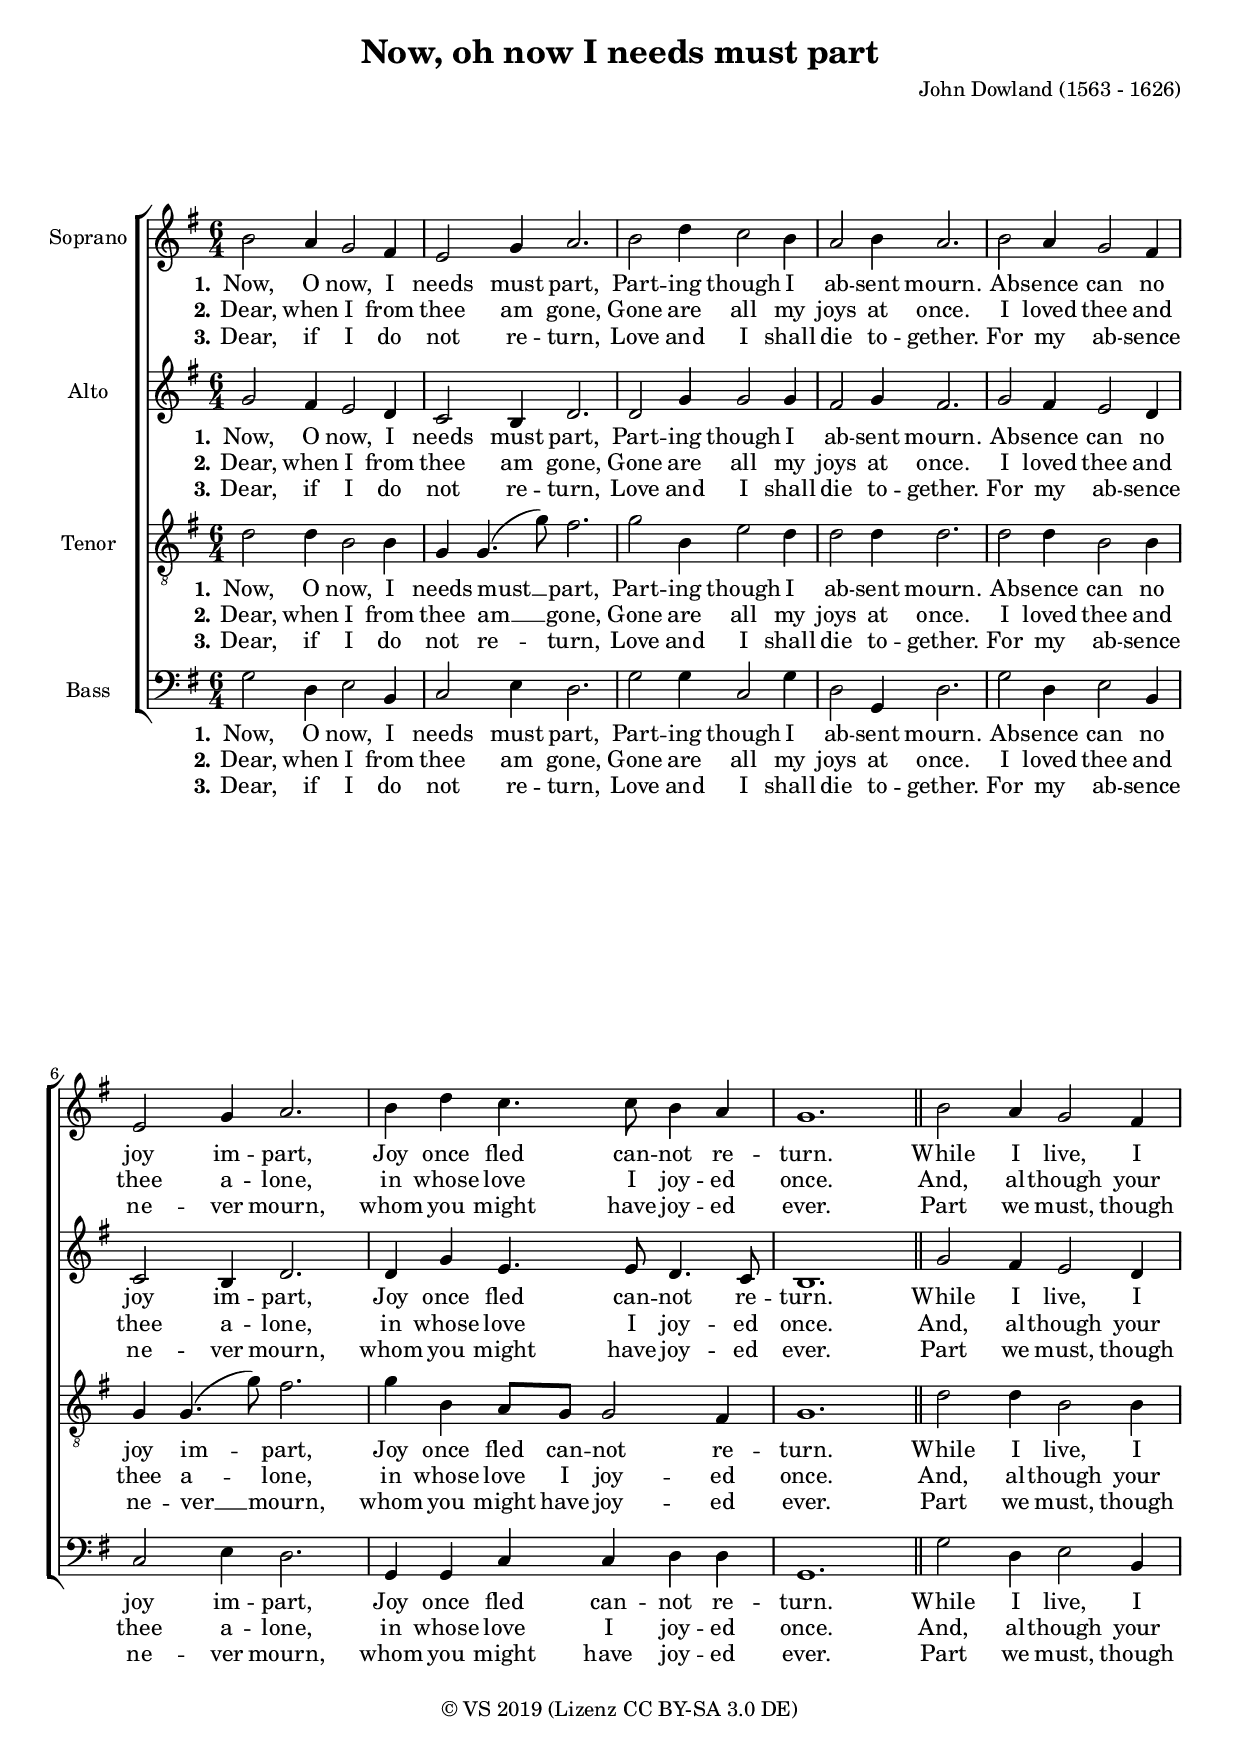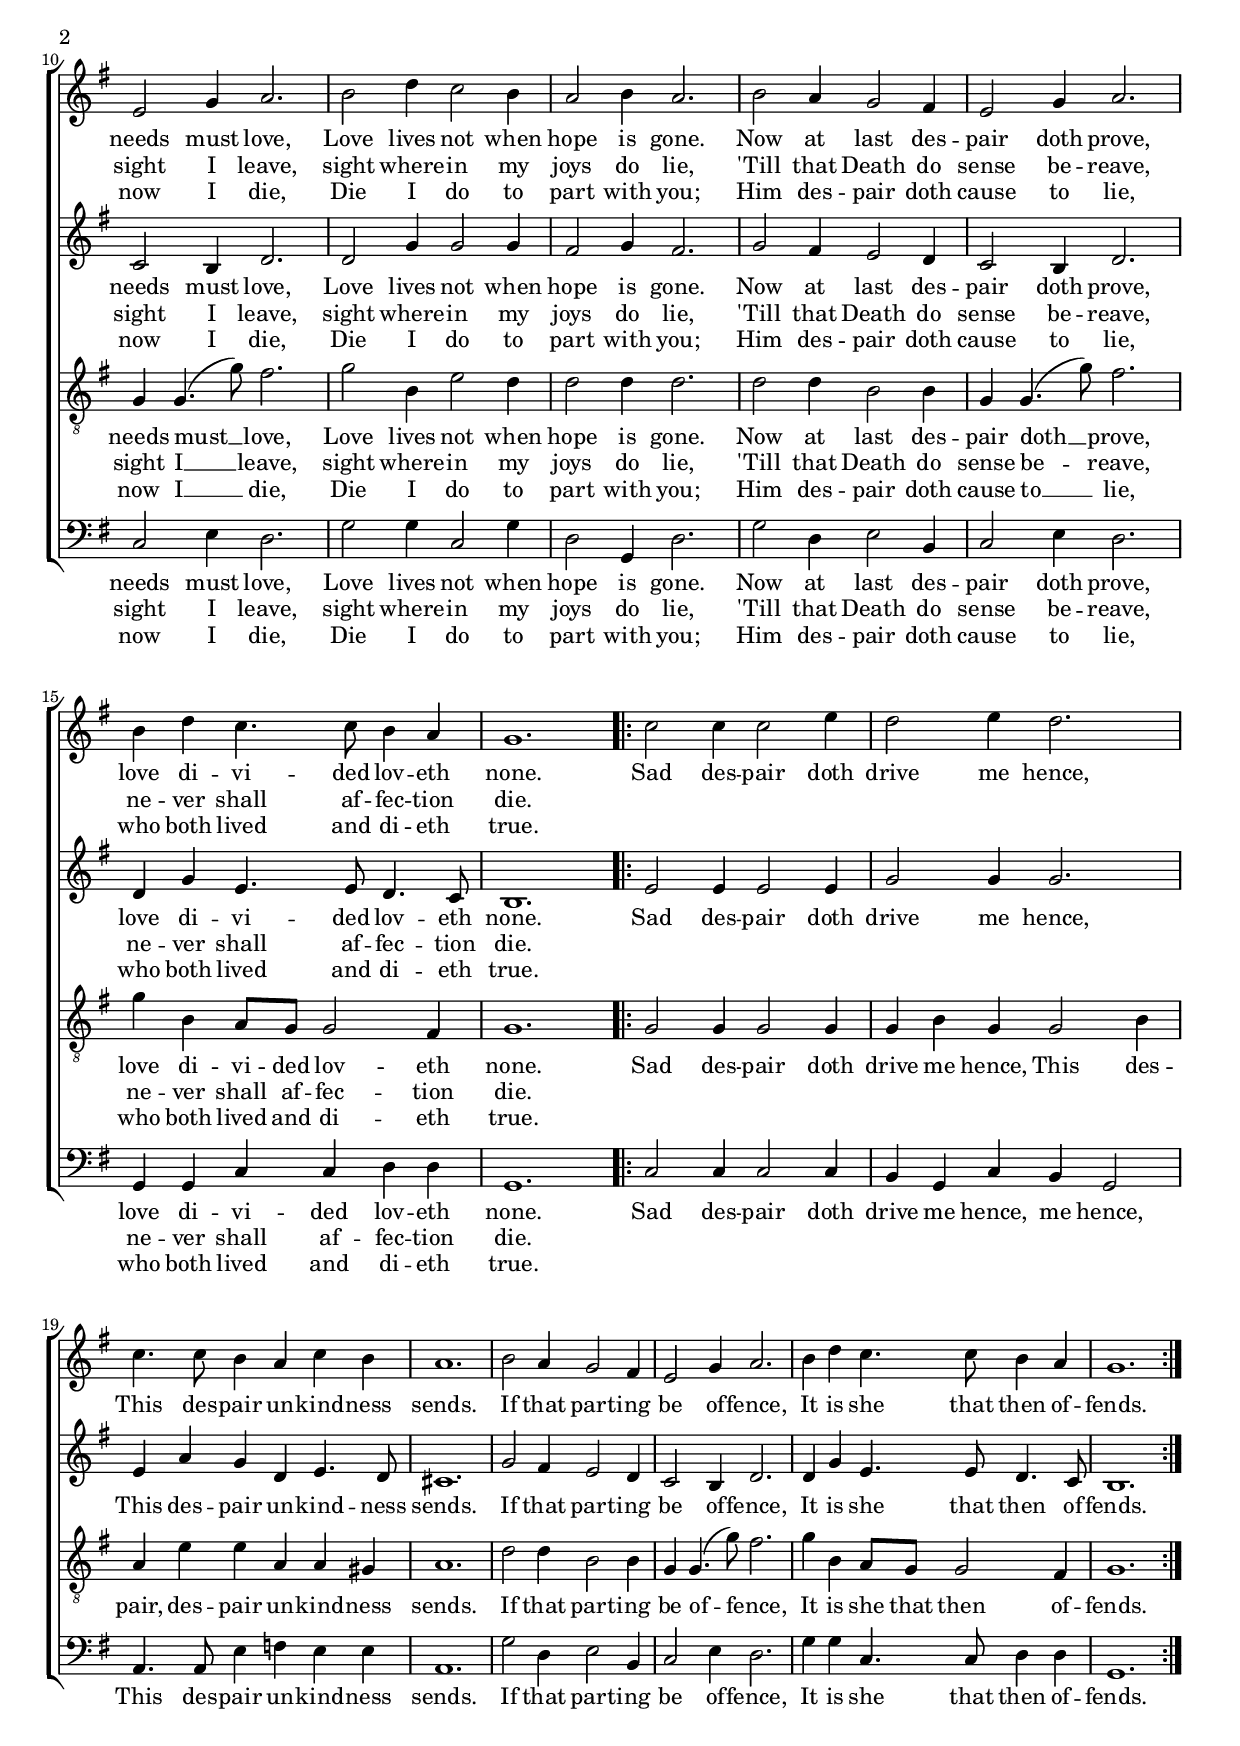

\version "2.18.2"

\language "deutsch"

#(set-global-staff-size 18)

\paper {
	#(include-special-characters)
	#(set-paper-size "a4")
%	system-system-spacing = #'((padding . 0) (basic-distance . 10))
%	ragged-last-bottom = ##f
%	ragged-bottom = ##f
%	print-all-headers = ##t
%	top-markup-spacing #'basic-distance = #5
}

\header {
    composer = "John Dowland (1563 - 1626)"
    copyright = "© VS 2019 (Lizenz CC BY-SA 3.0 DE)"
    title = "Now, oh now I needs must part"
	% Voreingestellte LilyPond-Tagline entfernen
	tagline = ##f
}

SopranoVerse = {
    h2 a4 g2 fis4 | % 2
    e2 g4 a2. | % 3
    h2 d4 c2 h4 | % 4
    a2 h4 a2. | % 5
    h2 a4 g2 fis4 | % 6
    e2 g4 a2. | % 7
    h4 d4 c4. c8 h4 a4 | % 8
    g1.
}

SopranoVoice =  \relative h' {
    \clef "treble" \key g \major \time 6/4
    \SopranoVerse
    \bar "||"
    \SopranoVerse
    \repeat volta 2 {
        | % 9
        c2 c4 c2 e4 |
        d2 e4 d2. | % 11
        c4. c8 h4 a4 c4 h4 | % 12
        a1. | % 13
        h2 a4 g2 fis4 | % 14
        e2 g4 a2. | % 15
        h4 d4 c4. c8 h4 a4 | % 16
        g1.
    }
}

SopranoVoiceLyricsOne =  \lyricmode {
	\set stanza = #"1."
	Now, O now, I needs must
    part, Part -- ing though I ab -- sent mourn. Ab -- sence can no
    joy im -- part, Joy once fled can -- not re -- turn.
    
	While I live, I needs must
    love, Love lives not when hope is gone. Now at last des -- pair
    doth prove, love di -- vi -- ded lov -- eth none.
    
    Sad des --
    pair doth drive me hence, This des -- pair un -- kind -- ness
    sends. If that part -- ing be of -- fence, It is she that then
    of -- fends.
}

LyricsTwo =  \lyricmode {
	\set stanza = #"2."
	Dear, when I from thee am gone,
	Gone are all my joys at once.
	I loved thee and thee a -- lone,
	in whose love I joy -- ed once.
	
	And, al -- though your sight I leave,
	sight where -- in my joys do lie,
	'Till that Death do sense be -- reave,
	ne -- ver shall af -- fec -- tion die.
}

LyricsThree =  \lyricmode {
	\set stanza = #"3."
	Dear, if I do not re -- turn,
	Love and I shall die to -- gether.
	For my ab -- sence ne -- ver mourn,
	whom you might have joy -- ed ever.
	Part we must, though now I die,
	Die I do to part with you;
	Him des -- pair doth cause to lie,
	who both lived and di -- eth true.
}

AltoVerse = {
    fis4 e2 d4 | % 2
    c2 h4 d2. | % 3
    d2 g4 g2 g4 | % 4
    fis2 g4 fis2. | % 5
    g2 fis4 e2 d4 | % 6
    c2 h4 d2. | % 7
    d4 g4 e4. e8 d4. c8 | % 8
    h1.
}

AltoVoice =  \relative g' {
    \clef "treble" \key g \major \time 6/4
    g2 \AltoVerse
    \bar "||"
    g'2 \AltoVerse
    \repeat volta 2 {
        | % 9
        e2 e4 e2 e4 | 
        g2 g4 g2. | % 11
        e4 a4 g4 d4 e4. d8 | % 12
        cis1. | % 13
        g'2 fis4 e2 d4 | % 14
        c2 h4 d2. | % 15
        d4 g4 e4. e8 d4. c8 | % 16
        h1.
    }
}

AltoVoiceLyricsOne =  \lyricmode {
	\set stanza = #"1."
	Now, O now, I needs must
    part, Part -- ing though I ab -- sent mourn. Ab -- sence can no
    joy im -- part, Joy once fled can -- not re -- turn.
    
	While I live, I needs must
    love, Love lives not when hope is gone. Now at last des -- pair
    doth prove, love di -- vi -- ded lov -- eth none.

    Sad des --
    pair doth drive me hence, This des -- pair un -- kind -- ness
    sends. If that part -- ing be of -- fence, It is she that then
    of -- fends.
}

TenorVerse = {
    d4 h2 h4 | % 2
    g4 g4. ( g'8 ) fis2. | % 3
    g2 h,4 e2 d4 | % 4
    d2 d4 d2. | % 5
    d2 d4 h2 h4 | % 6
    g4 g4. ( g'8 ) fis2. | % 7
    g4 h,4 a8 g8 g2 fis4 | % 8
    g1.
}
	
TenorVoice =  \relative d' {
    \clef "treble_8" \key g \major \time 6/4
    d2 \TenorVerse
    \bar "||"
    d'2 \TenorVerse
    \repeat volta 2 {
        | % 9
        g2 g4 g2 g4 | 
        g4 h4 g4 g2 h4 | % 11
        a4 e'4 e4 a,4 a4 gis4 | % 12
        a1. | % 13
        d2 d4 h2 h4 | % 14
        g4 g4. ( g'8 ) fis2. | % 15
        g4 h,4 a8 g8 g2 fis4 | % 16
        g1.
    }
}

TenorVoiceLyricsOne =  \lyricmode {
	\set stanza = #"1."
	Now, O now, I needs must __
    part, Part -- ing though I ab -- sent mourn. Ab -- sence can no
    joy im -- part, Joy once fled can -- not re -- turn.
    
	While I live, I needs must __
    love, Love lives not when hope is gone. Now at last des -- pair
    doth __ prove, love di -- vi -- ded lov -- eth none.

    Sad des --
    pair doth drive me hence, This des -- pair, des -- pair un --
    kind -- ness sends. If that part -- ing be of -- fence, It is
    she that then of -- fends.
}

TenorVoiceLyricsTwo =  \lyricmode {
	\set stanza = #"2."
	Dear, when I from thee am __ gone,
	Gone are all my joys at once.
	I loved thee and thee a -- lone,
	in whose love I joy -- ed once.
	
	And, al -- though your sight I __ leave,
	sight where -- in my joys do lie,
	'Till that Death do sense be -- reave,
	ne -- ver shall af -- fec -- tion die.
}

TenorVoiceLyricsThree =  \lyricmode {
	\set stanza = #"3."
	Dear, if I do not re -- turn,
	Love and I shall die to -- gether.
	For my ab -- sence ne -- ver __ mourn,
	whom you might have joy -- ed ever.
	Part we must, though now I __ die,
	Die I do to part with you;
	Him des -- pair doth cause to __ lie,
	who both lived and di -- eth true.
}


BassVerse = {
    d4 e2 h4 | % 2
    c2 e4 d2. | % 3
    g2 g4 c,2 g'4 | % 4
    d2 g,4 d'2. | % 5
    g2 d4 e2 h4 | % 6
    c2 e4 d2. | % 7
    g,4 g4 c4 c4 d4 d4 | % 8
    g,1.
}
	
BassVoice =  \relative g {
    \clef "bass" \key g \major \time 6/4
    g2 \BassVerse
    \bar "||"
    g'2 \BassVerse
    \repeat volta 2 {
        | % 9
        c2 c4 c2 c4 | 
        h4 g4 c4 h4 g2 | % 11
        a4. a8 e'4 f4 e4 e4 | % 12
        a,1. | % 13
        g'2 d4 e2 h4 | % 14
        c2 e4 d2. | % 15
        g4 g4 c,4. c8 d4 d4 | % 16
        g,1.
    }
}

BassVoiceLyricsOne =  \lyricmode {
	\set stanza = #"1."
	Now, O now, I needs must
    part, Part -- ing though I ab -- sent mourn. Ab -- sence can no
    joy im -- part, Joy once fled can -- not re -- turn.
    
	While I live, I needs must
    love, Love lives not when hope is gone. Now at last des -- pair
    doth prove, love di -- vi -- ded lov -- eth none.

    Sad des --
    pair doth drive me hence, me hence, This des -- pair un -- kind
    -- ness sends. If that part -- ing be of -- fence, It is she
    that then of -- fends.
}

\score {
    <<
        \new ChoirStaff <<
            \new Staff <<
                \set Staff.instrumentName = "Soprano"
                \context Staff << 
                    \context Voice = "SopranoVoice" { \SopranoVoice }
                    \new Lyrics \lyricsto "SopranoVoice" \SopranoVoiceLyricsOne
                    \new Lyrics \lyricsto "SopranoVoice" \LyricsTwo
                    \new Lyrics \lyricsto "SopranoVoice" \LyricsThree
                    >>
                >>
            \new Staff <<
                \set Staff.instrumentName = "Alto"
                \context Staff << 
                    \context Voice = "AltoVoice" { \AltoVoice }
                    \new Lyrics \lyricsto "AltoVoice" \AltoVoiceLyricsOne
                    \new Lyrics \lyricsto "AltoVoice" \LyricsTwo
                    \new Lyrics \lyricsto "AltoVoice" \LyricsThree
                    >>
                >>
            \new Staff <<
                \set Staff.instrumentName = "Tenor"
                \context Staff << 
                    \context Voice = "TenorVoice" { \TenorVoice }
                    \new Lyrics \lyricsto "TenorVoice" \TenorVoiceLyricsOne
                    \new Lyrics \lyricsto "TenorVoice" \TenorVoiceLyricsTwo
                    \new Lyrics \lyricsto "TenorVoice" \TenorVoiceLyricsThree
                    >>
                >>
            \new Staff <<
                \set Staff.instrumentName = "Bass"
                \context Staff << 
                    \context Voice = "BassVoice" { \BassVoice }
                    \new Lyrics \lyricsto "BassVoice" \BassVoiceLyricsOne
                    \new Lyrics \lyricsto "BassVoice" \LyricsTwo
                    \new Lyrics \lyricsto "BassVoice" \LyricsThree
                    >>
                >>
            >>
        >>
    \layout {}
    \midi {}
}

